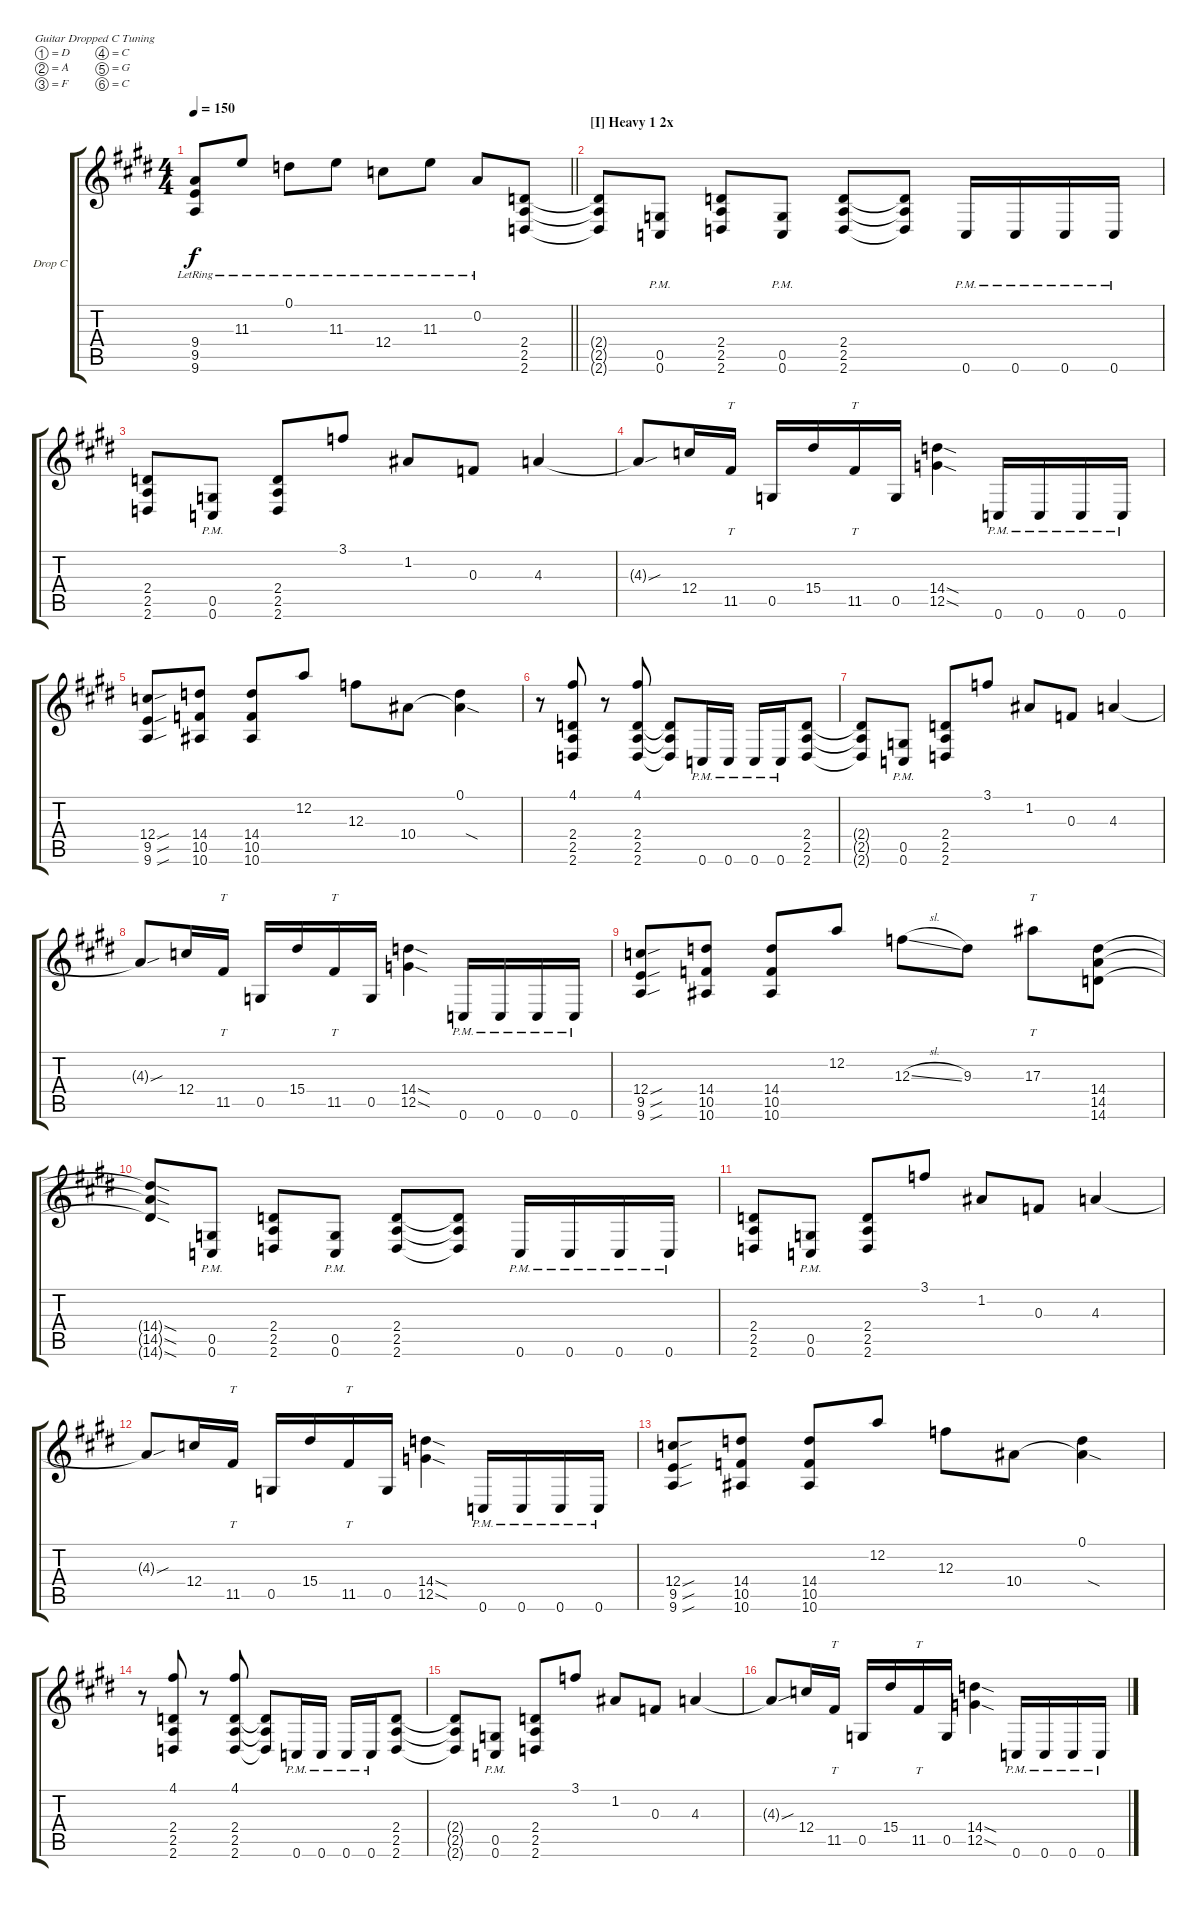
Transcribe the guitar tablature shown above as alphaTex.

\bracketExtendMode groupsimilarinstruments
\firstSystemTrackNameOrientation horizontal
\otherSystemsTrackNameOrientation horizontal
\track ("Guitar R" "Drop C") {instrument distortionguitar}
\staff {score tabs}
\tuning (D4 A3 F3 C3 G2 C2)
\ts (4 4)
\tempo 150
\clef g2
\barLineRight lightlight
\ks e
(9.4{lr t} 9.5{lr t} 9.6{lr t}).8{dy f} 11.3{lr}.8 0.1{lr}.8 11.3{lr}.8 12.4{lr}.8 11.3{lr}.8 0.2{lr}.8 (2.4 2.5 2.6).8 |
\section ("I" "Heavy 1 2x")
(2.4{t} 2.5{t} 2.6{t}).8 (0.5{pm} 0.6{pm}).8 (2.4 2.5 2.6).8 (0.5{pm} 0.6{pm}).8 (2.4 2.5 2.6).8 (2.4{t} 2.5{t} 2.6{t}).8 0.6{pm}.16 0.6{pm}.16 0.6{pm}.16 0.6{pm}.16 |
(2.4 2.5 2.6).8 (0.5{pm} 0.6{pm}).8 (2.4 2.5 2.6).8 3.1.8 1.2.8 0.3.8 4.3.4 |
4.3{sou t}.8 12.4.16 11.5.16{tt} 0.5.16 15.4.16 11.5.16{tt} 0.5.16 (14.4{sod} 12.5{sod}).4 0.6{pm}.16 0.6{pm}.16 0.6{pm}.16 0.6{pm}.16 |
(12.4{sou} 9.5{sou} 9.6{sou}).8 (14.4 10.5 10.6).8 (14.4 10.5 10.6).8 12.2.8 12.3.8 10.4.8 (0.1 10.4{sod t}).4 |
r.8 (2.4 2.5 2.6 4.1).8 r.8 (2.4 2.5 2.6 4.1).8 (2.4{t} 2.5{t} 2.6{t}).8 0.6{pm}.16 0.6{pm}.16 0.6{pm}.16 0.6{pm}.16 (2.4 2.5 2.6).8 |
(2.4{t} 2.5{t} 2.6{t}).8 (0.5{pm} 0.6{pm}).8 (2.4 2.5 2.6).8 3.1.8 1.2.8 0.3.8 4.3.4 |
4.3{sou t}.8 12.4.16 11.5.16{tt} 0.5.16 15.4.16 11.5.16{tt} 0.5.16 (14.4{sod} 12.5{sod}).4 0.6{pm}.16 0.6{pm}.16 0.6{pm}.16 0.6{pm}.16 |
(12.4{sou} 9.5{sou} 9.6{sou}).8 (14.4 10.5 10.6).8 (14.4 10.5 10.6).8 12.2.8 12.3{sl}.8 9.3.8 17.3.8{tt} (14.4 14.5 14.6).8 |
(14.4{sod t} 14.5{sod t} 14.6{sod t}).8 (0.5{pm} 0.6{pm}).8 (2.4 2.5 2.6).8 (0.5{pm} 0.6{pm}).8 (2.4 2.5 2.6).8 (2.4{t} 2.5{t} 2.6{t}).8 0.6{pm}.16 0.6{pm}.16 0.6{pm}.16 0.6{pm}.16 |
(2.4 2.5 2.6).8 (0.5{pm} 0.6{pm}).8 (2.4 2.5 2.6).8 3.1.8 1.2.8 0.3.8 4.3.4 |
4.3{sou t}.8 12.4.16 11.5.16{tt} 0.5.16 15.4.16 11.5.16{tt} 0.5.16 (14.4{sod} 12.5{sod}).4 0.6{pm}.16 0.6{pm}.16 0.6{pm}.16 0.6{pm}.16 |
(12.4{sou} 9.5{sou} 9.6{sou}).8 (14.4 10.5 10.6).8 (14.4 10.5 10.6).8 12.2.8 12.3.8 10.4.8 (0.1 10.4{sod t}).4 |
r.8 (2.4 2.5 2.6 4.1).8 r.8 (2.4 2.5 2.6 4.1).8 (2.4{t} 2.5{t} 2.6{t}).8 0.6{pm}.16 0.6{pm}.16 0.6{pm}.16 0.6{pm}.16 (2.4 2.5 2.6).8 |
(2.4{t} 2.5{t} 2.6{t}).8 (0.5{pm} 0.6{pm}).8 (2.4 2.5 2.6).8 3.1.8 1.2.8 0.3.8 4.3.4 |
4.3{sou t}.8 12.4.16 11.5.16{tt} 0.5.16 15.4.16 11.5.16{tt} 0.5.16 (14.4{sod} 12.5{sod}).4 0.6{pm}.16 0.6{pm}.16 0.6{pm}.16 0.6{pm}.16
